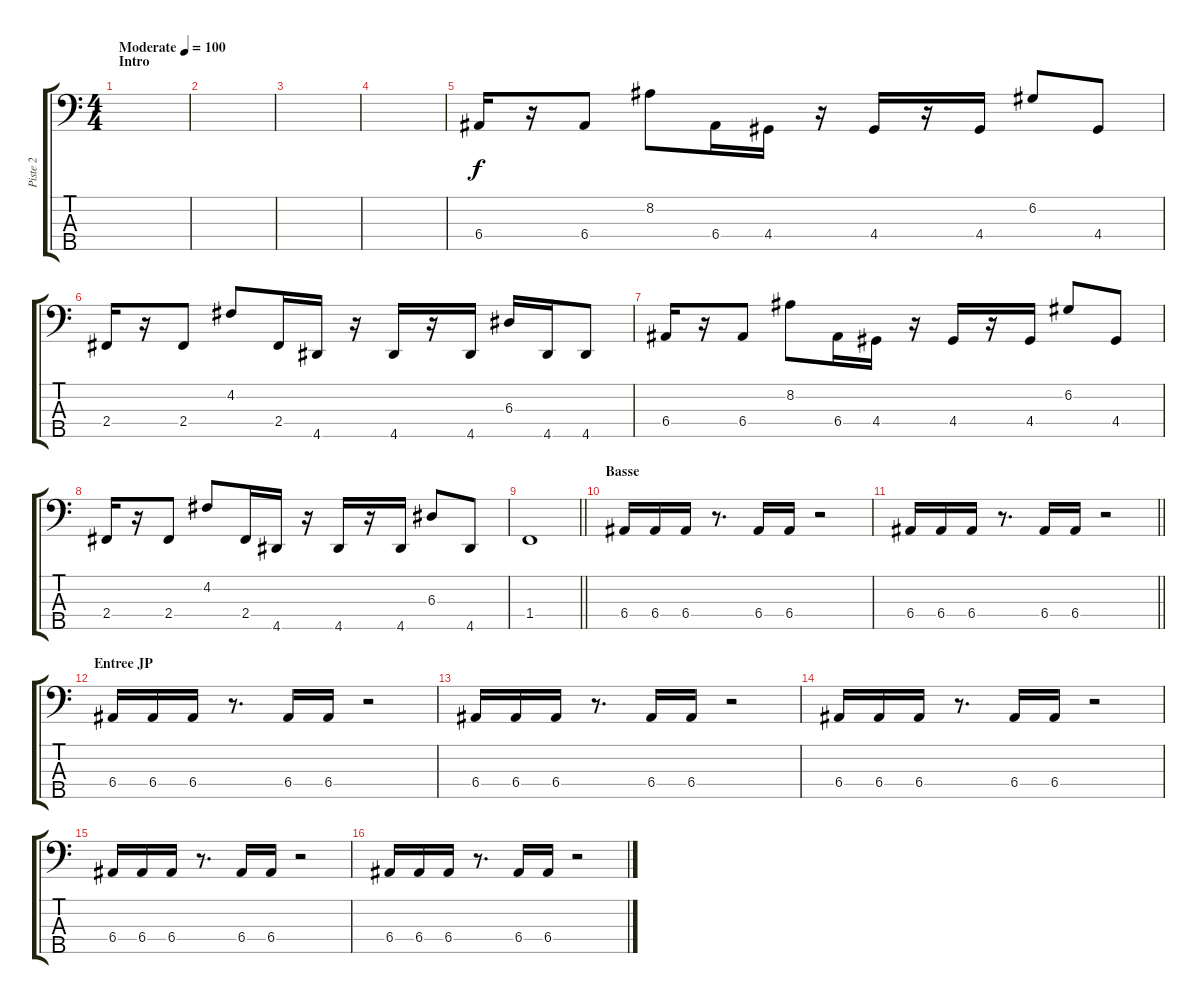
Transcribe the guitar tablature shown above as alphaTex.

\track ("Piste 2" "Piste 2") {instrument electricbassfinger}
\staff {score tabs}
\tuning (G2 D2 A1 E1 B0) {hide}
\ts (4 4)
\section ("" "Intro")
\tempo (100 "Moderate")
\clef f4
\ks c
|
|
|
|
6.4.16 r.16 6.4.8 8.2.8 6.4.16 4.4.16 r.16 4.4.16 r.16 4.4.16 6.2.8 4.4.8 |
2.4.16 r.16 2.4.8 4.2.8 2.4.16 4.5.16 r.16 4.5.16 r.16 4.5.16 6.3.16 4.5.16 4.5.8 |
6.4.16 r.16 6.4.8 8.2.8 6.4.16 4.4.16 r.16 4.4.16 r.16 4.4.16 6.2.8 4.4.8 |
2.4.16 r.16 2.4.8 4.2.8 2.4.16 4.5.16 r.16 4.5.16 r.16 4.5.16 6.3.8 4.5.8 |
\barLineRight lightlight
1.4.1 |
\section ("" "Basse")
6.4.16 6.4.16 6.4.16 r.8{d} 6.4.16 6.4.16 r.2 |
\barLineRight lightlight
6.4.16 6.4.16 6.4.16 r.8{d} 6.4.16 6.4.16 r.2 |
\section ("" "Entree JP")
6.4.16 6.4.16 6.4.16 r.8{d} 6.4.16 6.4.16 r.2 |
6.4.16 6.4.16 6.4.16 r.8{d} 6.4.16 6.4.16 r.2 |
6.4.16 6.4.16 6.4.16 r.8{d} 6.4.16 6.4.16 r.2 |
6.4.16 6.4.16 6.4.16 r.8{d} 6.4.16 6.4.16 r.2 |
6.4.16 6.4.16 6.4.16 r.8{d} 6.4.16 6.4.16 r.2
